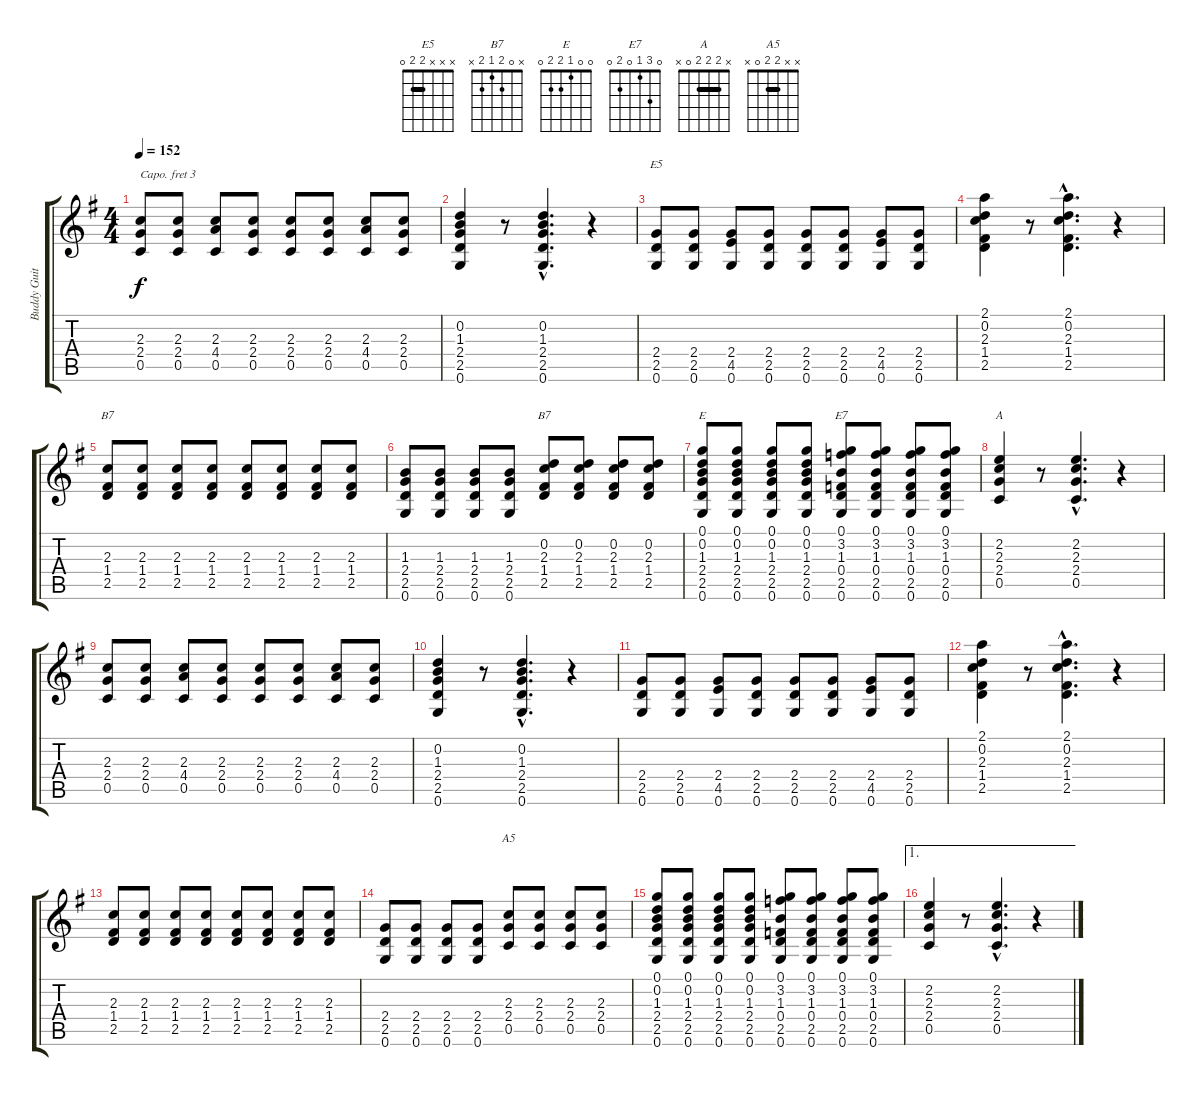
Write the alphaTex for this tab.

\track ("Buddy Guitar Capo 3" "Buddy Guit") {instrument electricguitarjazz}
\staff {score tabs}
\capo 3
\tuning (E4 B3 G3 D3 A2 E2) {hide}
\chord ("E5" x x x 2 2 0) {barre 2}
\chord ("B7" x x 2 1 2 x)
\chord ("B7" x 0 2 1 2 x)
\chord ("E" 0 0 1 2 2 0)
\chord ("E7" 0 3 1 0 2 0)
\chord ("A" x 2 2 2 0 x) {barre 2}
\chord ("A5" x x 2 2 0 x) {barre 2}
\ts (4 4)
\tempo 152
\clef g2
\ks g
(2.3 2.4 0.5).8{dy f} (2.3 2.4 0.5).8 (2.3 4.4 0.5).8 (2.3 2.4 0.5).8 (2.3 2.4 0.5).8 (2.3 2.4 0.5).8 (2.3 4.4 0.5).8 (2.3 2.4 0.5).8 |
(0.2 1.3 2.4 2.5 0.6).4 r.8 (0.2{hac} 1.3{hac} 2.4{hac} 2.5{hac} 0.6{hac}).4{d} r.4 |
(2.4 2.5 0.6).8{ch "E5"} (2.4 2.5 0.6).8 (2.4 4.5 0.6).8 (2.4 2.5 0.6).8 (2.4 2.5 0.6).8 (2.4 2.5 0.6).8 (2.4 4.5 0.6).8 (2.4 2.5 0.6).8 |
(2.1 0.2 2.3 1.4 2.5).4 r.8 (2.1{hac} 0.2{hac} 2.3{hac} 1.4{hac} 2.5{hac}).4{d} r.4 |
(2.3 1.4 2.5).8{ch "B7"} (2.3 1.4 2.5).8 (2.3 1.4 2.5).8 (2.3 1.4 2.5).8 (2.3 1.4 2.5).8 (2.3 1.4 2.5).8 (2.3 1.4 2.5).8 (2.3 1.4 2.5).8 |
(1.3 2.4 2.5 0.6).8 (1.3 2.4 2.5 0.6).8 (1.3 2.4 2.5 0.6).8 (1.3 2.4 2.5 0.6).8 (0.2 2.3 1.4 2.5).8{ch "B7"} (0.2 2.3 1.4 2.5).8 (0.2 2.3 1.4 2.5).8 (0.2 2.3 1.4 2.5).8 |
(0.1 0.2 1.3 2.4 2.5 0.6).8{ch "E"} (0.1 0.2 1.3 2.4 2.5 0.6).8 (0.1 0.2 1.3 2.4 2.5 0.6).8 (0.1 0.2 1.3 2.4 2.5 0.6).8 (0.1 3.2 1.3 0.4 2.5 0.6).8{ch "E7"} (0.1 3.2 1.3 0.4 2.5 0.6).8 (0.1 3.2 1.3 0.4 2.5 0.6).8 (0.1 3.2 1.3 0.4 2.5 0.6).8 |
(2.2 2.3 2.4 0.5).4{ch "A"} r.8 (2.2{hac} 2.3{hac} 2.4{hac} 0.5{hac}).4{d} r.4 |
(2.3 2.4 0.5).8 (2.3 2.4 0.5).8 (2.3 4.4 0.5).8 (2.3 2.4 0.5).8 (2.3 2.4 0.5).8 (2.3 2.4 0.5).8 (2.3 4.4 0.5).8 (2.3 2.4 0.5).8 |
(0.2 1.3 2.4 2.5 0.6).4 r.8 (0.2{hac} 1.3{hac} 2.4{hac} 2.5{hac} 0.6{hac}).4{d} r.4 |
(2.4 2.5 0.6).8 (2.4 2.5 0.6).8 (2.4 4.5 0.6).8 (2.4 2.5 0.6).8 (2.4 2.5 0.6).8 (2.4 2.5 0.6).8 (2.4 4.5 0.6).8 (2.4 2.5 0.6).8 |
(2.1 0.2 2.3 1.4 2.5).4 r.8 (2.1{hac} 0.2{hac} 2.3{hac} 1.4{hac} 2.5{hac}).4{d} r.4 |
(2.3 1.4 2.5).8 (2.3 1.4 2.5).8 (2.3 1.4 2.5).8 (2.3 1.4 2.5).8 (2.3 1.4 2.5).8 (2.3 1.4 2.5).8 (2.3 1.4 2.5).8 (2.3 1.4 2.5).8 |
(2.4 2.5 0.6).8 (2.4 2.5 0.6).8 (2.4 2.5 0.6).8 (2.4 2.5 0.6).8 (2.3 2.4 0.5).8{ch "A5"} (2.3 2.4 0.5).8 (2.3 2.4 0.5).8 (2.3 2.4 0.5).8 |
(0.1 0.2 1.3 2.4 2.5 0.6).8 (0.1 0.2 1.3 2.4 2.5 0.6).8 (0.1 0.2 1.3 2.4 2.5 0.6).8 (0.1 0.2 1.3 2.4 2.5 0.6).8 (0.1 3.2 1.3 0.4 2.5 0.6).8 (0.1 3.2 1.3 0.4 2.5 0.6).8 (0.1 3.2 1.3 0.4 2.5 0.6).8 (0.1 3.2 1.3 0.4 2.5 0.6).8 |
\ae 1
(2.2 2.3 2.4 0.5).4 r.8 (2.2{hac} 2.3{hac} 2.4{hac} 0.5{hac}).4{d} r.4
